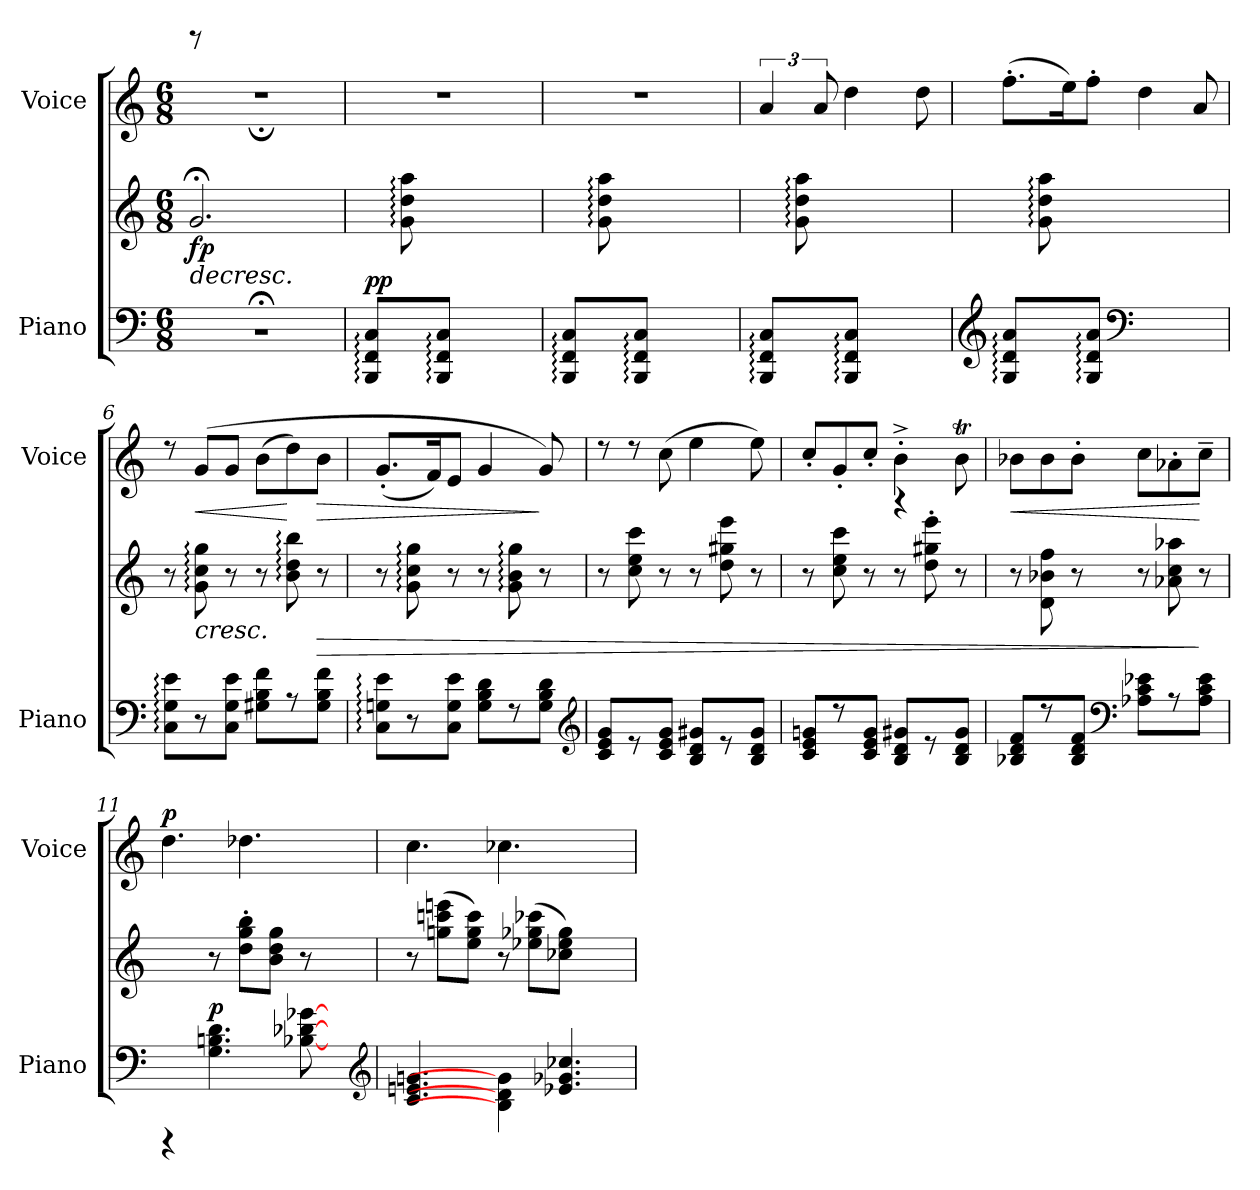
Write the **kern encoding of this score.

**kern	**kern	**dynam	**kern	**dynam
*part2	*part2	*part2	*part1	*part1
*staff3	*staff2	*staff2/3	*staff1	*staff1
*I"Piano	*	*	*I"Voice	*
*I'Piano	*	*	*I'Voice	*
*clefF4	*clefG2	*	*clefG2	*
*M6/8	*M6/8	*	*M6/8	*
=1	=1	=1	=1	=1
!	!	!LO:HP:b	!	!
*	*	*	*^	*
!	!	!LO:DY:n=1:b	!	!	!
2.r;<E	2.g;</	> fp	8rggg	2.r;<dd	.
.	.	.	2ryy	.	.
.	.	.	8ryy	.	.
*	*	*	*v	*v	*
=2	=2	=2	=2	=2
!	!	!LO:DY:a=2	!	!
8BBB/: 8FF/: 8C/:L	8ryy	pp	2.rdd	.
8ryy	8g\: 8dd\: 8aa\:	.	.	.
8BBB/: 8FF/: 8C/:J	2ryy	.	.	.
4.ryy	.	.	.	.
=3	=3	=3	=3	=3
8BBB/: 8FF/: 8C/:L	8ryy	.	2.rdd	.
8ryy	8g\: 8dd\: 8aa\:	.	.	.
8BBB/: 8FF/: 8C/:J	2ryy	.	.	.
4.ryy	.	.	.	.
=4	=4	=4	=4	=4
8BBB/: 8FF/: 8C/:L	8ryy	.	6a/	.
8ryy	8g\: 8dd\: 8aa\:	.	.	.
.	.	.	12a/	.
8BBB/: 8FF/: 8C/:J	4.ryy	.	4dd\	.
4ryy	.	.	.	.
.	.	.	8dd\	.
!!LO:LB:g=z
=5	=5	=5	=5	=5
*clefG2	*	*	*	*
8G/: 8d/: 8a/:L	8ryy	.	(>8.ff'<'<\L	.
8ryy	8g\: 8dd\: 8aa\:	.	.	.
.	.	.	16ee\k)	.
8G/: 8d/: 8a/:J	2ryy	.	8ff'<\J	.
*clefF4	*	*	*	*
4.ryy	.	.	4dd\	.
.	.	.	8a/	.
=6	=6	=6	=6	=6
8C\: 8G\: 8e\:L	8r	.	8rcc	.
!	!	!LO:HP:b	!	!LO:HP:b
8r	8g\: 8cc\: 8gg\:	<	(>8g/L	<
8C\ 8G\ 8e\J	8r	.	8g/J	.
8G#X\ 8B\ 8f\L	8r	.	(>8b\L	.
8rG	8b\: 8dd\: 8bb\:	]	8dd\)	[
!	!	!LO:HP:b	!	!LO:HP:b
8G#\ 8B\ 8f\J	8r	>	8b\J	>
=7	=7	=7	=7	=7
8C\: 8Gn\: 8e\:L	8r	.	(<8.g'</L	.
8r	8g\: 8cc\: 8gg\:	.	.	.
.	.	.	16f/k)	.
8C\ 8G\ 8e\J	8r	.	8e/J	.
8G\ 8B\ 8d\L	8r	.	4g/	.
8rF	8g\: 8b\: 8gg\:	[	.	.
8G\ 8B\ 8d\J	8r	.	8g/)	]
*clefG2	*	*	*	*
=8	=8	=8	=8	=8
8c/ 8e/ 8g/L	8r	.	8rcc	.
8r	8cc\ 8ee\ 8ccc\	.	8rcc	.
8c/ 8e/ 8g/J	8r	.	(>8cc\	.
8B/ 8d/ 8g#X/L	8r	.	4ee\	.
8r	8dd\ 8gg#X\ 8eee\	.	.	.
8B/ 8d/ 8g#/J	8r	.	8ee\)	.
!!LO:LB:g=z
=9	=9	=9	=9	=9
*	*	*	*^	*
8c/ 8e/ 8gn/L	8r	.	8cc'</L	4.ryy	.
8rcc	8cc\ 8ee\ 8ccc\	.	8g'</	.	.
8c/ 8e/ 8g/J	8r	.	8cc'</J	.	.
8B/ 8d/ 8g#X/L	8r	.	4b'<^>\	4rG	.
8r	8dd\'> 8gg#X\'> 8eee\'>	.	.	.	.
8B/ 8d/ 8g#/J	8r	.	8bt\	8ryy	.
=10	=10	=10	=10	=10	=10
!	!	!	!	!	!LO:HP:b
*	*	*	*v	*v	*
8B-X/ 8d/ 8f/L	8r	.	8b-X\L	<
8rcc	8d\ 8b-X\ 8ff\	.	8b-\	.
8B-/ 8d/ 8f/J	8r	.	8b-'<\J	.
*clefF4	*	*	*	*
8A-X\ 8c\ 8e-X\L	8r	.	8cc\L	.
8rA	8a-X\ 8cc\ 8aa-X\	.	8a-X'<\	.
8A-\ 8c\ 8e-\J	8r	]	8cc~<\J	[
=11	=11	=11	=11	=11
!	!	!	!	!LO:DY:a
4rCCC	4ryy	.	(>4.dd\	p
!	!	!LO:DY:a=2	!	!
4.G\ 4.Bn\ 4.d\	8r	p	.	.
.	8dd\'> 8gg\'> 8bb\'>L	.	4.dd-X\	.
.	8b\ 8dd\ 8gg\J)	.	.	.
[8B-X\ [8d-X\ [8g-X\	8r	.	.	.
4ryy	4ryy	.	4ryy	.
*clefG2	*	*	*	*
=12	=12	=12	=12	=12
4.c/ 4.en/ 4.gn/	8r	.	4.cc\	.
.	(>8ggn\ 8cccn\ 8eeen\L	.	.	.
.	8ee\ 8gg\ 8ccc\J)	.	.	.
4B-\] 4d-\] 4g-\]	8r	.	4.cc-X\	.
.	(>8ee-X\ 8gg-X\ 8ccc-X\L	.	.	.
4.e-X/ 4.g-X/ 4.cc-X/	8cc-X\ 8ee-\ 8gg-\J)	.	.	.
.	4ryy	.	4ryy	.
=	=	=	=	=
*-	*-	*-	*-	*-
